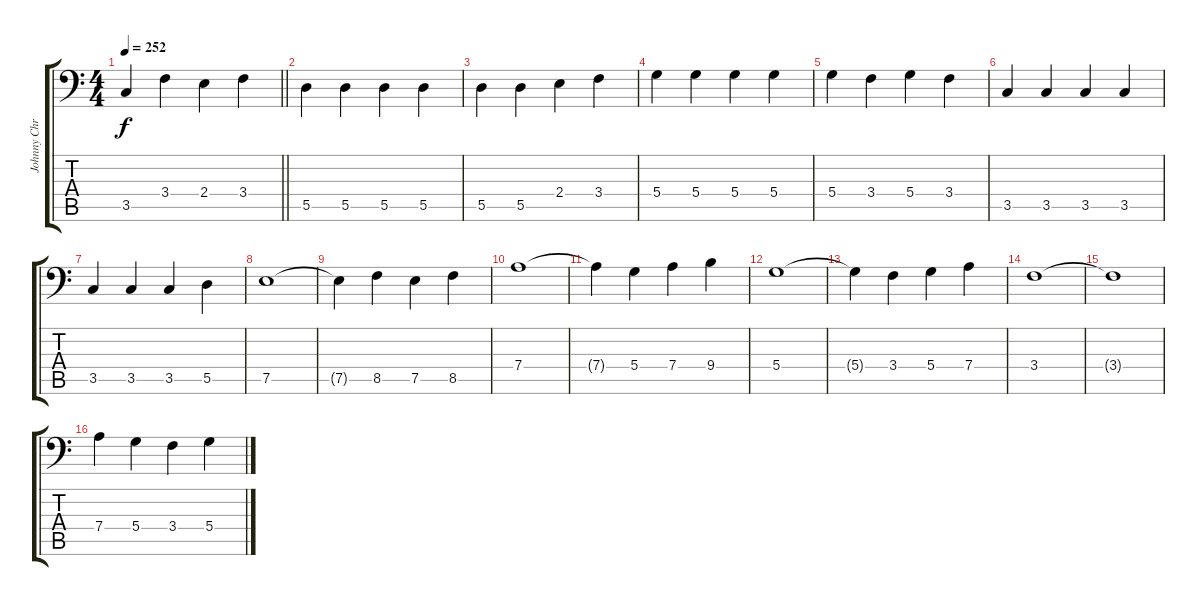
\track ("Johnny Christ" "Johnny Chr") {instrument electricbasspick}
\staff {score tabs}
\tuning (E3 B2 G2 D2 A1 D1) {hide}
\ts (4 4)
\tempo 252
\clef f4
\barLineRight lightlight
\ks c
3.5{t}.4{dy f} 3.4.4 2.4.4 3.4.4 |
5.5.4 5.5.4 5.5.4 5.5.4 |
5.5.4 5.5.4 2.4.4 3.4.4 |
5.4.4 5.4.4 5.4.4 5.4.4 |
5.4.4 3.4.4 5.4.4 3.4.4 |
3.5.4 3.5.4 3.5.4 3.5.4 |
3.5.4 3.5.4 3.5.4 5.5.4 |
7.5.1 |
7.5{t}.4 8.5.4 7.5.4 8.5.4 |
7.4.1 |
7.4{t}.4 5.4.4 7.4.4 9.4.4 |
5.4.1 |
5.4{t}.4 3.4.4 5.4.4 7.4.4 |
3.4.1 |
3.4{t}.1 |
7.4.4 5.4.4 3.4.4 5.4.4
